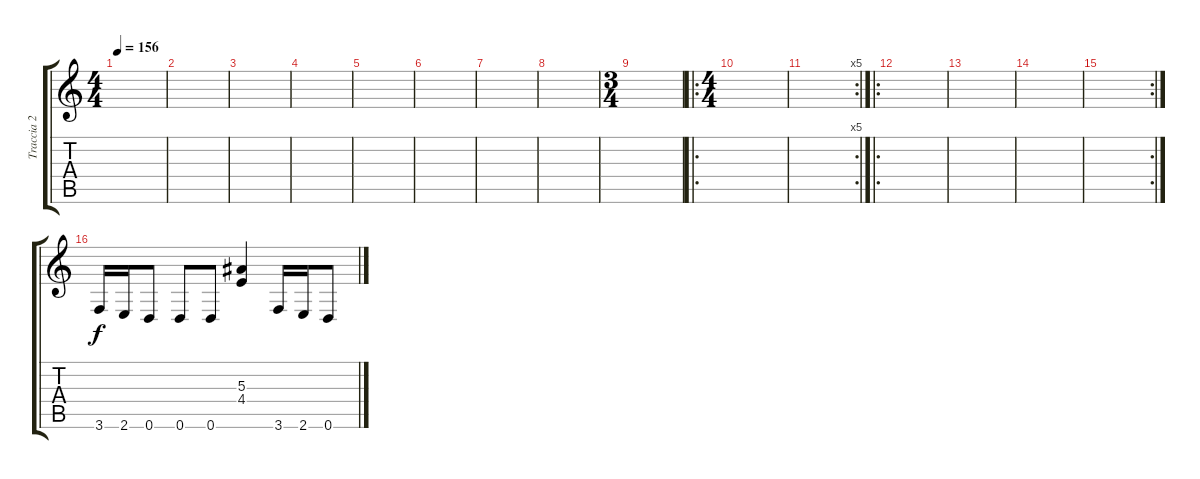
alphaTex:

\track ("Traccia 2" "Traccia 2") {instrument distortionguitar}
\staff {score tabs}
\tuning (D4 A3 F3 C3 G2 D2) {hide}
\ts (4 4)
\tempo 156
\clef g2
\ks c
|
|
|
|
|
|
|
|
\ts (3 4)
|
\ro
\ts (4 4)
|
\rc 5
|
\ro
|
|
|
\rc 2
|
3.6.16 2.6.16 0.6.8 0.6.8 0.6.8 (5.3 4.4).4 3.6.16 2.6.16 0.6.8
